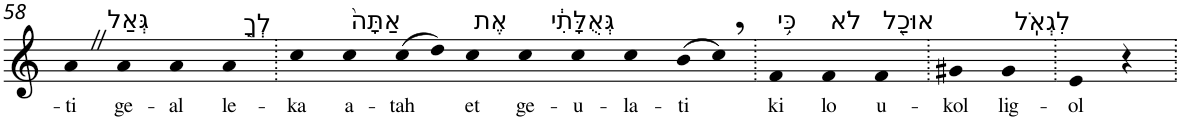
**kern	**text
*part1	*part1
*staff1	*staff1
*I"Piano	*
*I'Pno	*
!!LO:PB:g=z
*clefG2	*
*k[]	*
=58	=58
!	!LO:LY:b
4aZ<	-ti
!LO:TX:a:t=גְּאַל	!
!	!LO:LY:b
4a	ge-
!	!LO:LY:b
4a	-al
!LO:TX:a:t=לְךָ֤	!
!	!LO:LY:b
4a	le-
=59.	=59.
!	!LO:LY:b
4cc	-ka
!LO:TX:a:t=אַתָּה֙	!
!	!LO:LY:b
4cc	a-
!	!LO:LY:b
(>8cc	-tah
8dd)	.
!LO:TX:a:t=אֶת	!
!	!LO:LY:b
4cc	et
!LO:TX:a:t=גְּאֻלָּתִ֔י	!
!	!LO:LY:b
4cc	ge-
!	!LO:LY:b
4cc	-u-
!	!LO:LY:b
4cc	-la-
!	!LO:LY:b
(>8b	-ti
8cc,<)	.
=60.	=60.
!LO:TX:a:t=כִּ֥י	!
!	!LO:LY:b
4f	ki
!LO:TX:a:t=לֹא	!
!	!LO:LY:b
4f	lo
!LO:TX:a:t=אוּכַ֖ל	!
!	!LO:LY:b
4f	u-
=61.	=61.
!	!LO:LY:b
4g#X	-kol
!LO:TX:a:t=לִגְאֹֽל	!
!	!LO:LY:b
4g#	lig-
=62.	=62.
!	!LO:LY:b
4e	-ol
4r	.
=.	=.
*-	*-
